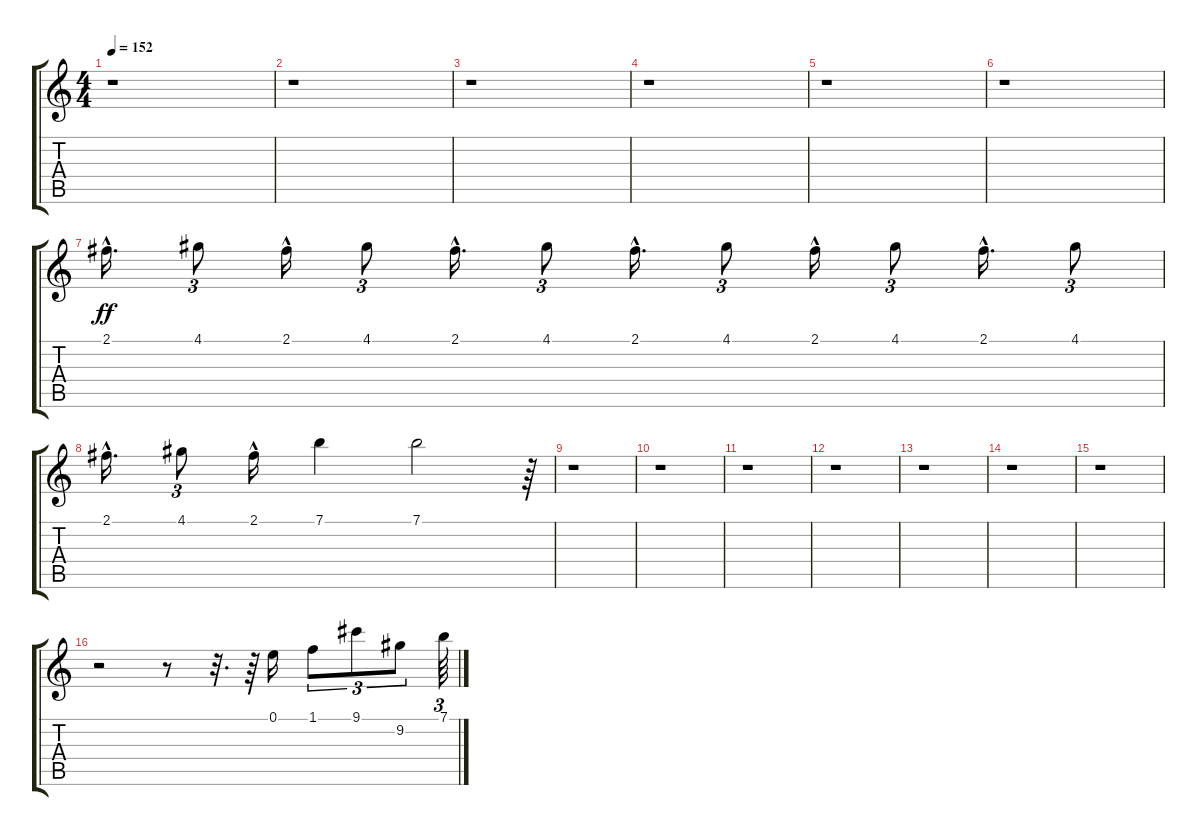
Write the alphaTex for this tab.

\track "" {instrument distortionguitar}
\staff {score tabs}
\tuning (E4 B3 G3 D3 A2 E2) {hide}
\ts (4 4)
\tempo 152
\clef g2
\ks c
r.1{dy ff} |
r.1 |
r.1 |
r.1 |
r.1 |
r.1 |
2.1{hac}.16{d} 4.1.8{tu (3 2)} 2.1{hac}.16 4.1.8{tu (3 2)} 2.1{hac}.16{d} 4.1.8{tu (3 2)} 2.1{hac}.16{d} 4.1.8{tu (3 2)} 2.1{hac}.16 4.1.8{tu (3 2)} 2.1{hac}.16{d} 4.1.8{tu (3 2)} |
2.1{hac}.16{d} 4.1.8{tu (3 2)} 2.1{hac}.16 7.1.4 7.1.2 r.64{tu (3 2)} |
r.1 |
r.1 |
r.1 |
r.1 |
r.1 |
r.1 |
r.1 |
r.2 r.8 r.32{d} r.64 0.1.16 1.1.8{tu (3 2)} 9.1.8{tu (3 2)} 9.2.8{tu (3 2)} 7.1.64{tu (3 2)}
